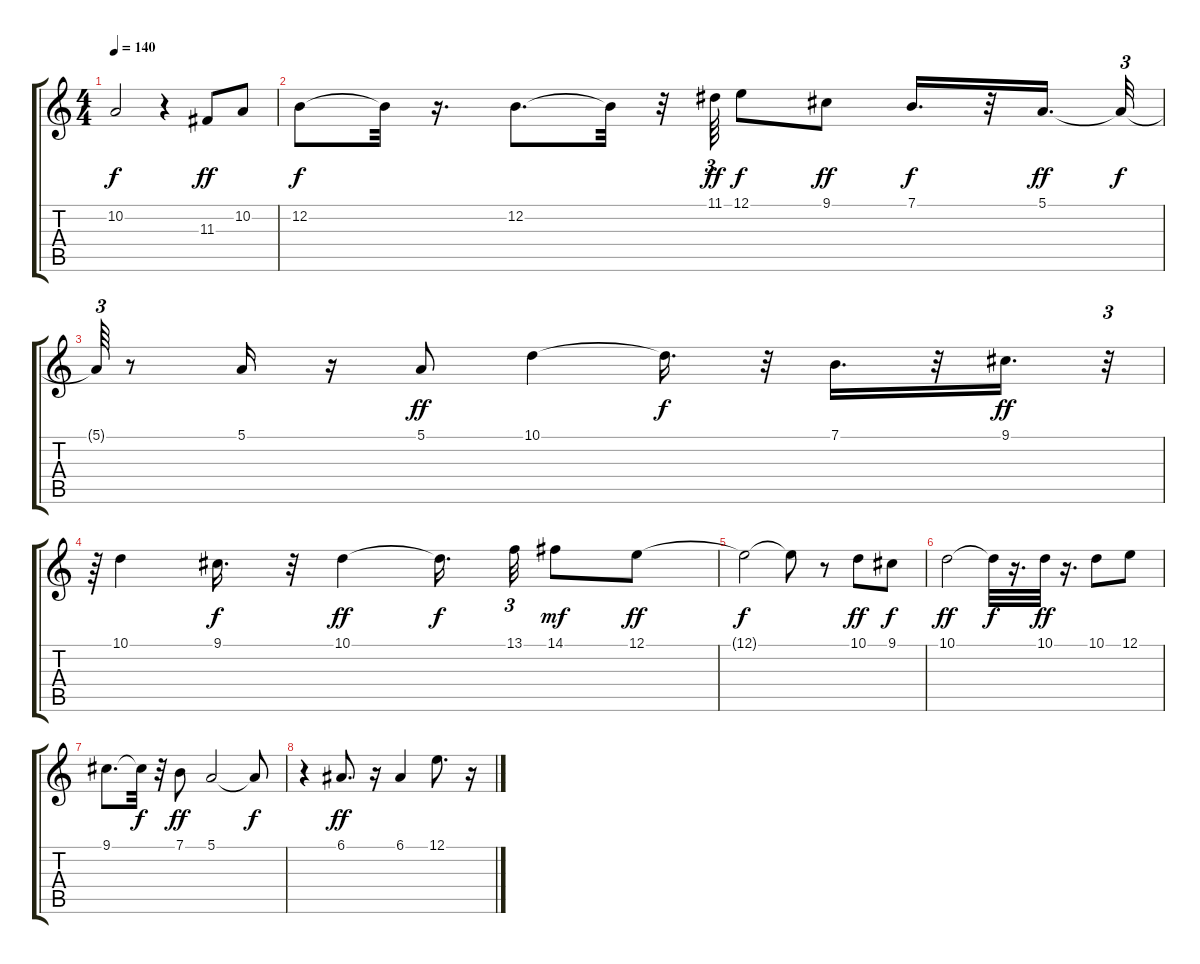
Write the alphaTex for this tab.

\track "" {instrument lead3calliope}
\staff {score tabs}
\tuning (E4 B3 G3 D3 A2 E2) {hide}
\ts (4 4)
\tempo 140
\clef g2
\ks c
10.2{t}.2{dy f} r.4 11.3.8{dy ff} 10.2.8 |
12.2.8{dy f} 12.2{t}.32 r.16{d} 12.2.8{d} 12.2{t}.32 r.32 11.1.64{tu (3 2) dy ff} 12.1.8{dy f} 9.1.8{dy ff} 7.1.16{d dy f} r.32 5.1.16{d dy ff} 5.1{t}.32{tu (3 2) dy f} |
5.1{t}.64{tu (3 2)} r.8 5.1.16 r.16 5.1.8{dy ff} 10.1.4 10.1{t}.16{d dy f} r.32 7.1.16{d} r.32 9.1.16{d dy ff} r.32{tu (3 2)} |
r.64{tu (3 2)} 10.1.4 9.1.16{d dy f} r.32 10.1.4{dy ff} 10.1{t}.16{d dy f} 13.1.32{tu (3 2)} 14.1.8{dy mf} 12.1.8{dy ff} |
12.1{t}.2{dy f} 12.1{t}.8 r.8 10.1.8{dy ff} 9.1.8{dy f} |
10.1.2{dy ff} 10.1{t}.32{dy f} r.16{d} 10.1.32{dy ff} r.16{d} 10.1.8 12.1.8 |
9.1.8{d} 9.1{t}.32{dy f} r.32 7.1.8{dy ff} 5.1.2 5.1{t}.8{dy f} |
r.4 6.1.8{d dy ff} r.16 6.1.4 12.1.8{d} r.16
